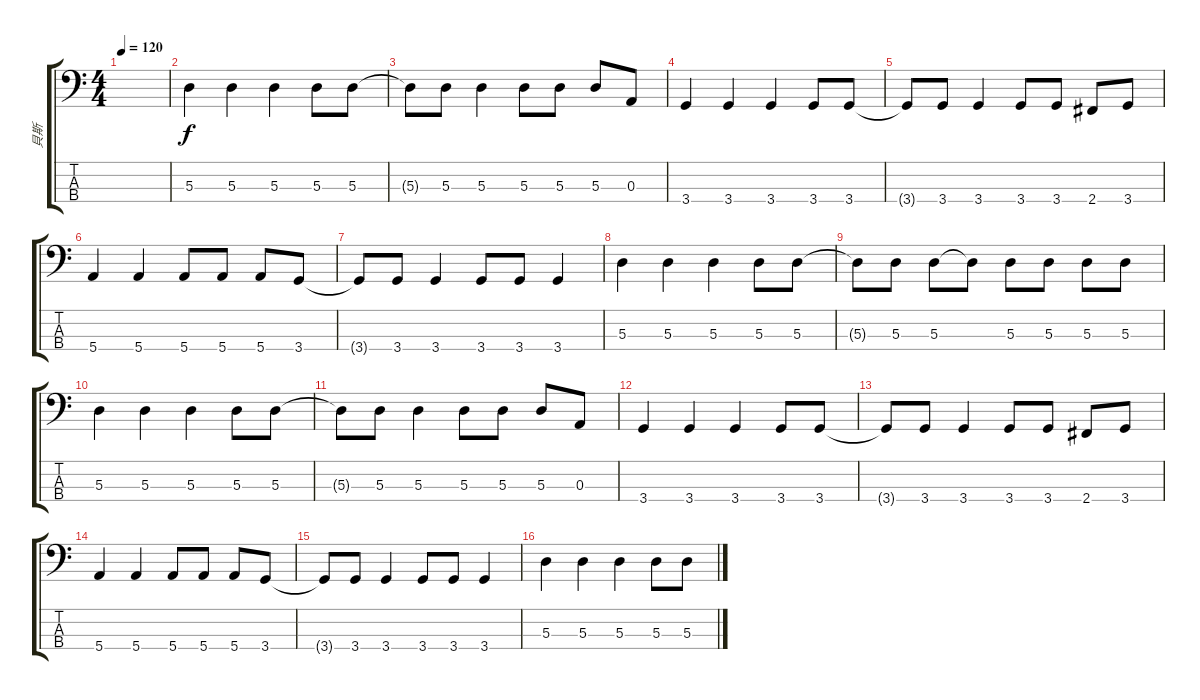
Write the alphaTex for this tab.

\track ("貝斯" "貝斯") {instrument electricbassfinger}
\staff {score tabs}
\tuning (G2 D2 A1 E1) {hide}
\ts (4 4)
\tempo 120
\clef f4
\ks c
|
5.3.4 5.3.4 5.3.4 5.3.8 5.3.8 |
5.3{t}.8 5.3.8 5.3.4 5.3.8 5.3.8 5.3.8 0.3.8 |
3.4.4 3.4.4 3.4.4 3.4.8 3.4.8 |
3.4{t}.8 3.4.8 3.4.4 3.4.8 3.4.8 2.4.8 3.4.8 |
5.4.4 5.4.4 5.4.8 5.4.8 5.4.8 3.4.8 |
3.4{t}.8 3.4.8 3.4.4 3.4.8 3.4.8 3.4.4 |
5.3.4 5.3.4 5.3.4 5.3.8 5.3.8 |
5.3{t}.8 5.3.8 5.3.8 5.3{t}.8 5.3.8 5.3.8 5.3.8 5.3.8 |
5.3.4 5.3.4 5.3.4 5.3.8 5.3.8 |
5.3{t}.8 5.3.8 5.3.4 5.3.8 5.3.8 5.3.8 0.3.8 |
3.4.4 3.4.4 3.4.4 3.4.8 3.4.8 |
3.4{t}.8 3.4.8 3.4.4 3.4.8 3.4.8 2.4.8 3.4.8 |
5.4.4 5.4.4 5.4.8 5.4.8 5.4.8 3.4.8 |
3.4{t}.8 3.4.8 3.4.4 3.4.8 3.4.8 3.4.4 |
5.3.4 5.3.4 5.3.4 5.3.8 5.3.8
